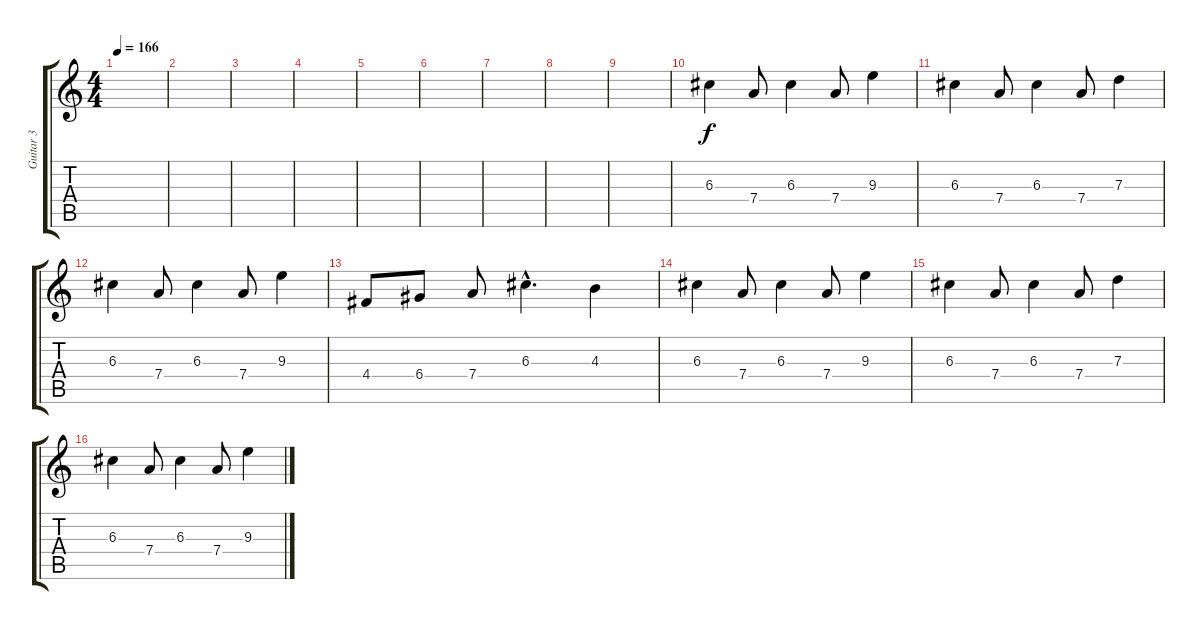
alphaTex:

\track ("Guitar 3" "Guitar 3") {instrument electricguitarjazz}
\staff {score tabs}
\tuning (E4 B3 G3 D3 A2 E2) {hide}
\ts (4 4)
\tempo 166
\clef g2
\ks c
|
|
|
|
|
|
|
|
|
6.3.4 7.4.8 6.3.4 7.4.8 9.3.4 |
6.3.4 7.4.8 6.3.4 7.4.8 7.3.4 |
6.3.4 7.4.8 6.3.4 7.4.8 9.3.4 |
4.4.8 6.4.8 7.4.8 6.3{hac}.4{d} 4.3.4 |
6.3.4 7.4.8 6.3.4 7.4.8 9.3.4 |
6.3.4 7.4.8 6.3.4 7.4.8 7.3.4 |
6.3.4 7.4.8 6.3.4 7.4.8 9.3.4
